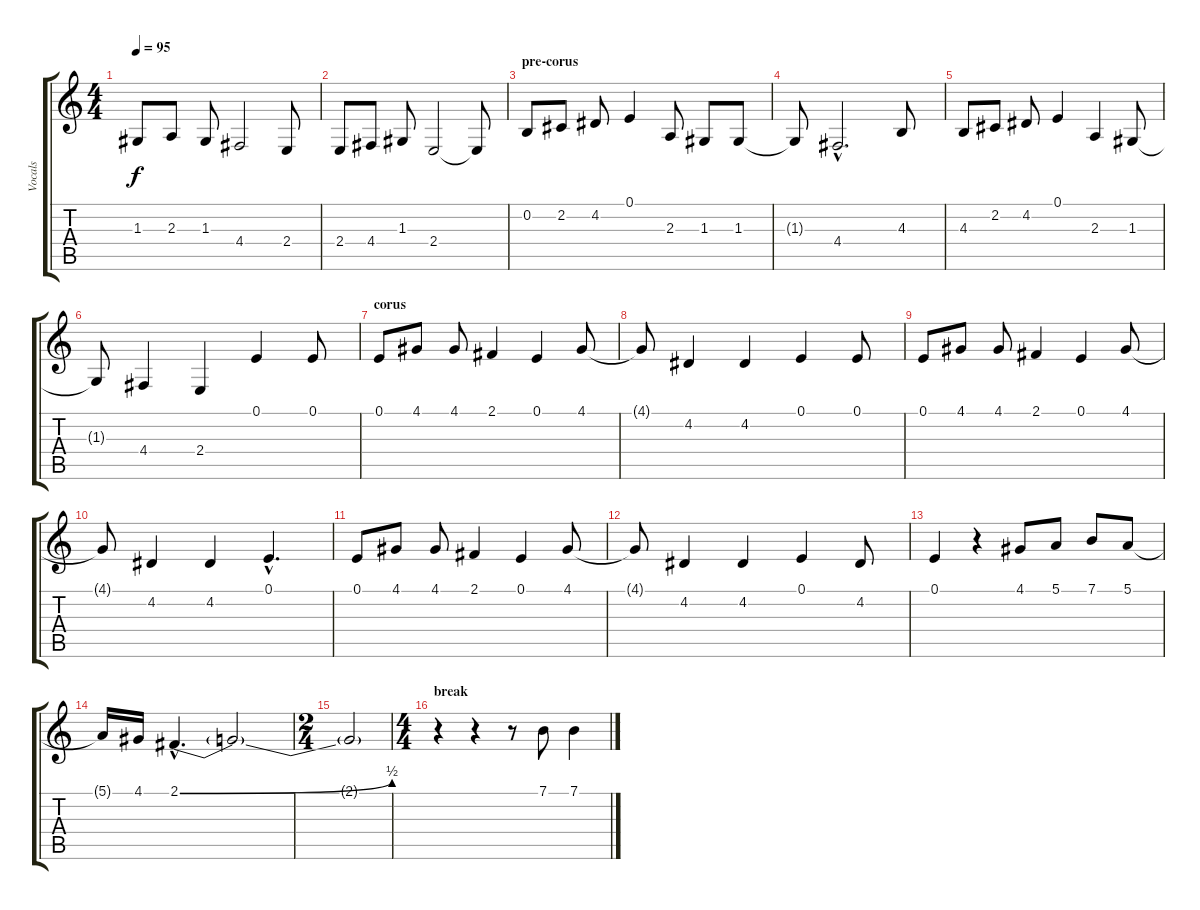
\track ("Vocals" "Vocals") {instrument lead6voice}
\staff {score tabs}
\tuning (E4 B3 G3 D3 A2 E2) {hide}
\ts (4 4)
\tempo 95
\clef g2
\ks c
1.3.8{dy f} 2.3.8 1.3.8 4.4.2 2.4.8 |
2.4.8 4.4.8 1.3.8 2.4.2 2.4{t}.8 |
\section ("" "pre-corus")
0.2.8 2.2.8 4.2.8 0.1.4 2.3.8 1.3.8 1.3.8 |
1.3{t}.8 4.4{hac}.2{d} 4.3.8 |
4.3.8 2.2.8 4.2.8 0.1.4 2.3.4 1.3.8 |
1.3{t}.8{volume 10} 4.4.4 2.4.4 0.1.4 0.1.8 |
\section ("" "corus")
0.1.8 4.1.8 4.1.8 2.1.4 0.1.4 4.1.8 |
4.1{t}.8 4.2.4 4.2.4 0.1.4 0.1.8 |
0.1.8 4.1.8 4.1.8 2.1.4 0.1.4 4.1.8 |
4.1{t}.8 4.2.4 4.2.4 0.1{hac}.4{d} |
0.1.8 4.1.8 4.1.8 2.1.4 0.1.4 4.1.8 |
4.1{t}.8 4.2.4 4.2.4 0.1.4 4.2.8 |
0.1.4 r.4 4.1.8 5.1.8 7.1.8 5.1.8 |
5.1{t}.16 4.1.16{volume 14} 2.1{be (bend 0 0 60 2) hac}.4{d} 2.1{t}.2 |
\ts (2 4)
2.1{t}.2 |
\ts (4 4)
\section ("" "break")
r.4 r.4 r.8 7.1.8 7.1.4
